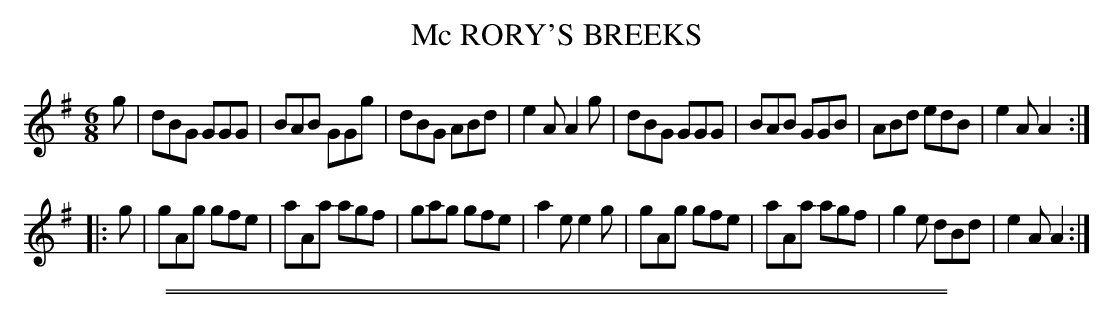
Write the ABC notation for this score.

X:1
T: Mc RORY'S BREEKS
M: 6/8
L: 1/8
K: G
g |\
dBG GGG | BAB GGg | dBG ABd | e2A A2g |\
dBG GGG | BAB GGB | ABd edB | e2A A2 :|
|: g |\
gAg gfe | aAa agf | gag gfe | a2e e2g |\
gAg gfe | aAa agf | g2e dBd | e2A A2 :|
